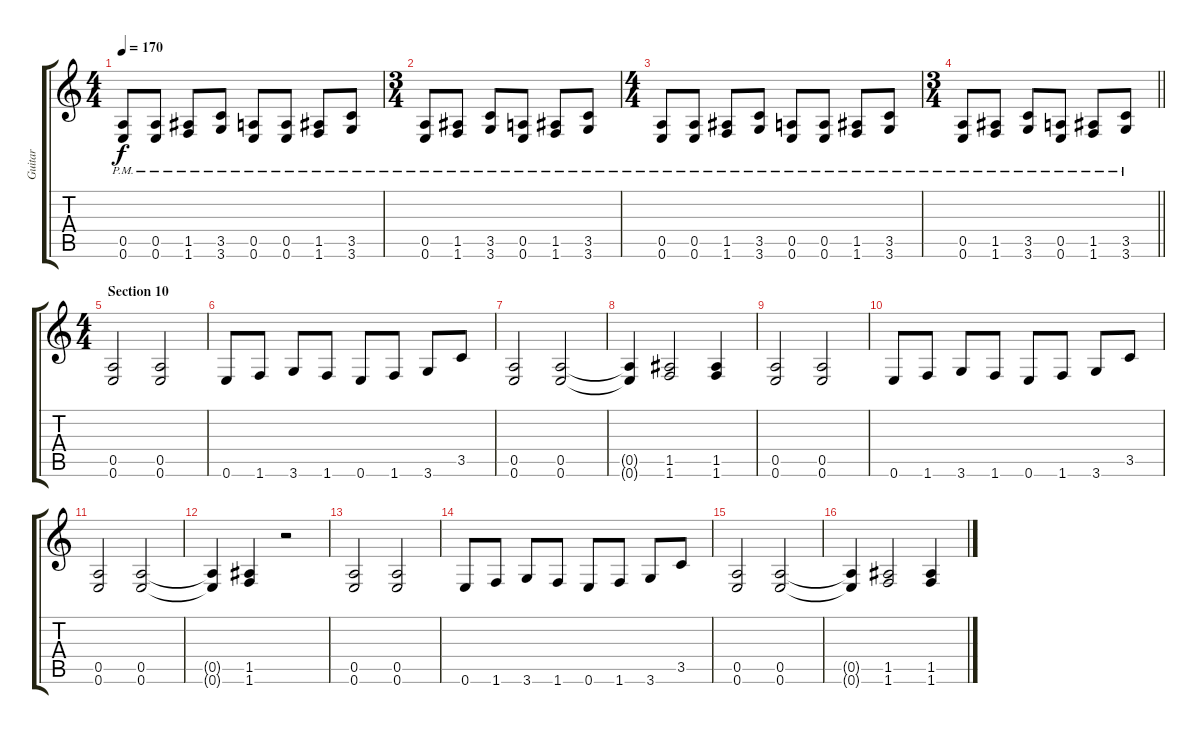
\track ("Guitar" "Guitar") {instrument distortionguitar}
\staff {score tabs}
\tuning (E4 B3 G3 D3 A2 E2) {hide}
\ts (4 4)
\tempo 170
\clef g2
\ks c
(0.5{pm} 0.6{pm}).8{dy f} (0.5{pm} 0.6{pm}).8 (1.5{pm} 1.6{pm}).8 (3.5{pm} 3.6{pm}).8 (0.5{pm} 0.6{pm}).8 (0.5{pm} 0.6{pm}).8 (1.5{pm} 1.6{pm}).8 (3.5{pm} 3.6{pm}).8 |
\ts (3 4)
(0.5{pm} 0.6{pm}).8 (1.5{pm} 1.6{pm}).8 (3.5{pm} 3.6{pm}).8 (0.5{pm} 0.6{pm}).8 (1.5{pm} 1.6{pm}).8 (3.5{pm} 3.6{pm}).8 |
\ts (4 4)
(0.5{pm} 0.6{pm}).8 (0.5{pm} 0.6{pm}).8 (1.5{pm} 1.6{pm}).8 (3.5{pm} 3.6{pm}).8 (0.5{pm} 0.6{pm}).8 (0.5{pm} 0.6{pm}).8 (1.5{pm} 1.6{pm}).8 (3.5{pm} 3.6{pm}).8 |
\ts (3 4)
\barLineRight lightlight
(0.5{pm} 0.6{pm}).8 (1.5{pm} 1.6{pm}).8 (3.5{pm} 3.6{pm}).8 (0.5{pm} 0.6{pm}).8 (1.5{pm} 1.6{pm}).8 (3.5{pm} 3.6{pm}).8 |
\ts (4 4)
\section ("" "Section 10")
(0.5 0.6).2 (0.5 0.6).2 |
0.6.8 1.6.8 3.6.8 1.6.8 0.6.8 1.6.8 3.6.8 3.5.8 |
(0.5 0.6).2 (0.5 0.6).2 |
(0.5{t} 0.6{t}).4 (1.5 1.6).2 (1.5 1.6).4 |
(0.5 0.6).2 (0.5 0.6).2 |
0.6.8 1.6.8 3.6.8 1.6.8 0.6.8 1.6.8 3.6.8 3.5.8 |
(0.5 0.6).2 (0.5 0.6).2 |
(0.5{t} 0.6{t}).4 (1.5 1.6).4 r.2 |
(0.5 0.6).2 (0.5 0.6).2 |
0.6.8 1.6.8 3.6.8 1.6.8 0.6.8 1.6.8 3.6.8 3.5.8 |
(0.5 0.6).2 (0.5 0.6).2 |
(0.5{t} 0.6{t}).4 (1.5 1.6).2 (1.5 1.6).4
